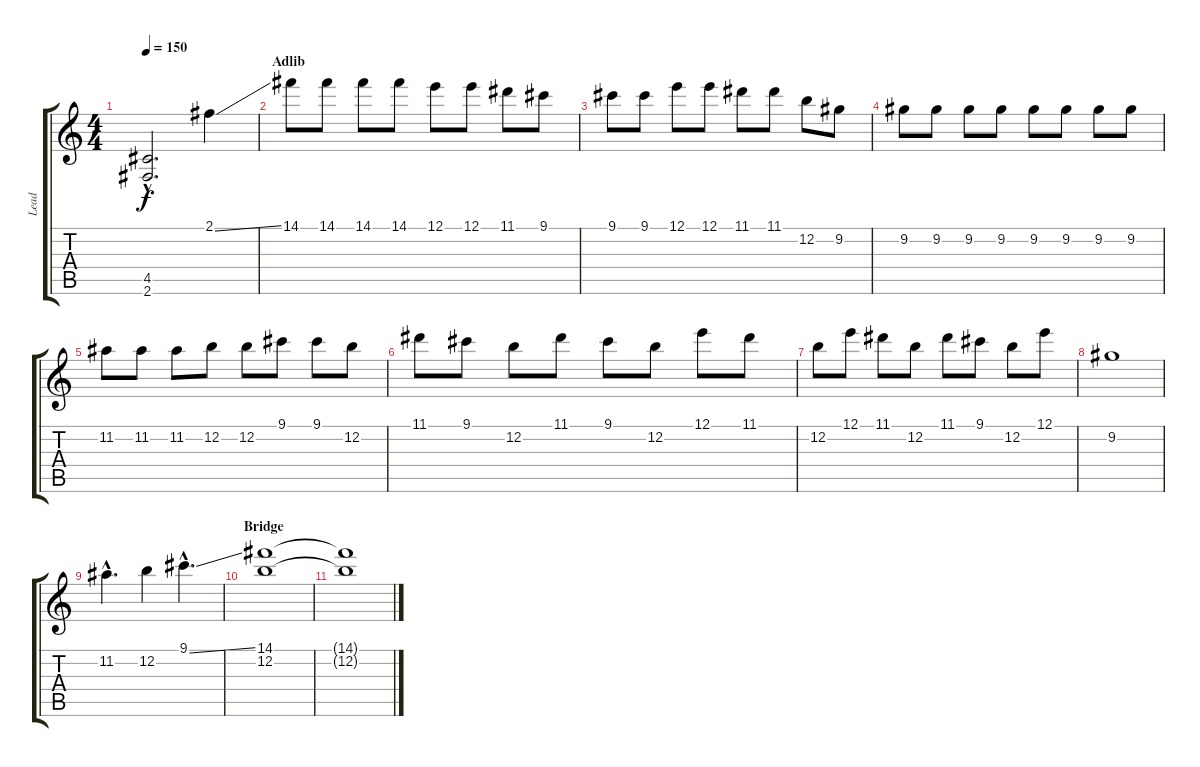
\track ("Lead" "Lead") {instrument overdrivenguitar}
\staff {score tabs}
\tuning (E4 B3 G3 D3 A2 E2) {hide}
\ts (4 4)
\tempo 150
\clef g2
\ks c
(4.5{hac t} 2.6{hac t}).2{d dy f} 2.1{ss}.4 |
\section ("" "Adlib")
14.1.8 14.1.8 14.1.8 14.1.8 12.1.8 12.1.8 11.1.8 9.1.8 |
9.1.8 9.1.8 12.1.8 12.1.8 11.1.8 11.1.8 12.2.8 9.2.8 |
9.2.8 9.2.8 9.2.8 9.2.8 9.2.8 9.2.8 9.2.8 9.2.8 |
11.2.8 11.2.8 11.2.8 12.2.8 12.2.8 9.1.8 9.1.8 12.2.8 |
11.1.8 9.1.8 12.2.8 11.1.8 9.1.8 12.2.8 12.1.8 11.1.8 |
12.2.8 12.1.8 11.1.8 12.2.8 11.1.8 9.1.8 12.2.8 12.1.8 |
9.2.1 |
11.2{hac}.4{d} 12.2.4 9.1{ss hac}.4{d} |
\section ("" "Bridge")
(14.1 12.2).1 |
(14.1{t} 12.2{t}).1
